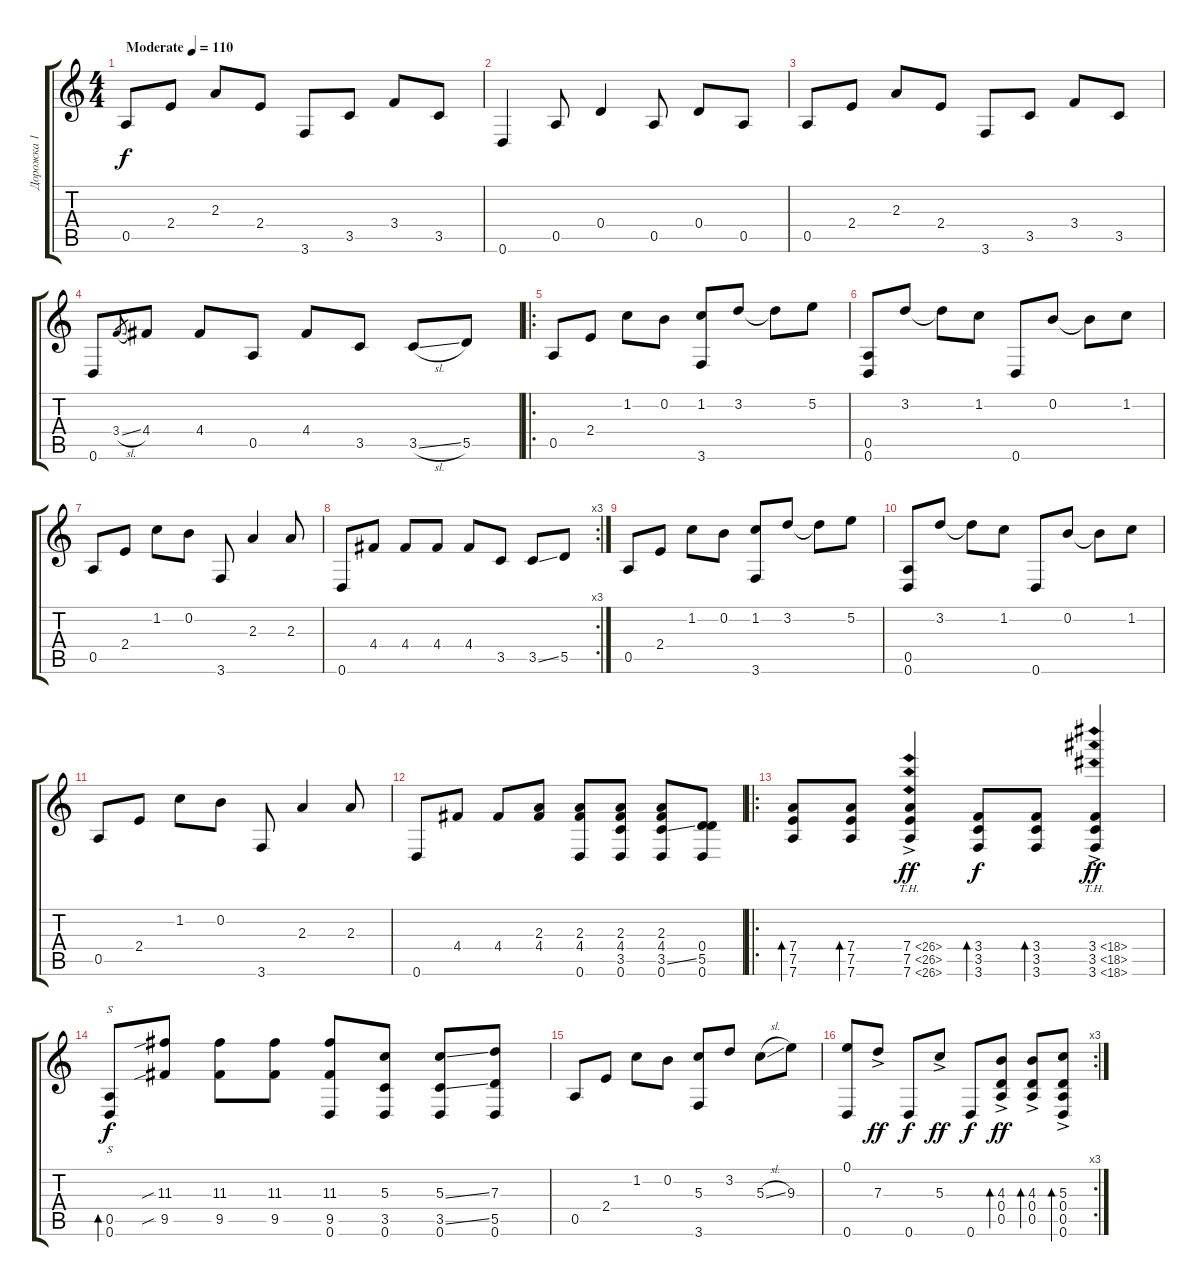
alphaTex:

\track ("Дорожка 1" "Дорожка 1") {instrument acousticguitarsteel}
\staff {score tabs}
\tuning (E4 B3 G3 D3 A2 D2) {hide}
\ts (4 4)
\tempo (110 "Moderate")
\clef g2
\ks c
0.5.8{dy f instrument acousticguitarsteel} 2.4.8 2.3.8 2.4.8 3.6.8 3.5.8 3.4.8 3.5.8 |
0.6.4 0.5.8 0.4.4 0.5.8 0.4.8 0.5.8 |
0.5.8 2.4.8 2.3.8 2.4.8 3.6.8 3.5.8 3.4.8 3.5.8 |
0.6.8 3.4{sl}.8{gr} 4.4.8 4.4.8 0.5.8 4.4.8 3.5.8 3.5{sl}.8 5.5.8 |
\ro
0.5.8 2.4.8 1.2.8 0.2.8 (1.2 3.6).8 3.2.8 3.2{t}.8 5.2.8 |
(0.5 0.6).8 3.2.8 3.2{t}.8 1.2.8 0.6.8 0.2.8 0.2{t}.8 1.2.8 |
0.5.8 2.4.8 1.2.8 0.2.8 3.6.8 2.3.4 2.3.8 |
\rc 3
0.6.8 4.4.8 4.4.8 4.4.8 4.4.8 3.5.8 3.5{ss}.8 5.5.8 |
0.5.8 2.4.8 1.2.8 0.2.8 (1.2 3.6).8 3.2.8 3.2{t}.8 5.2.8 |
(0.5 0.6).8 3.2.8 3.2{t}.8 1.2.8 0.6.8 0.2.8 0.2{t}.8 1.2.8 |
0.5.8 2.4.8 1.2.8 0.2.8 3.6.8 2.3.4 2.3.8 |
0.6.8 4.4.8 4.4.8 (2.3 4.4).8 (2.3 4.4 0.6).8 (2.3 4.4 3.5 0.6).8 (2.3 4.4 3.5{ss} 0.6).8 (0.4 5.5 0.6).8 |
\ro
(7.4 7.5 7.6).8{bd 60} (7.4 7.5 7.6).8{bd 60} (7.4{th 19 ac} 7.5{th 19} 7.6{th 19}).4{dy ff} (3.4 3.5 3.6).8{bd 60 dy f} (3.4 3.5 3.6).8{bd 60} (3.4{th 15 ac} 3.5{th 15} 3.6{th 15}).4{dy ff} |
(0.5 0.6).8{s bd 60 dy f} (11.3{sib} 9.5{sib}).8 (11.3 9.5).8 (11.3 9.5).8 (11.3 9.5 0.6).8 (5.3 3.5 0.6).8 (5.3{ss} 3.5{ss} 0.6).8 (7.3 5.5 0.6).8 |
0.5.8 2.4.8 1.2.8 0.2.8 (5.3 3.6).8 3.2.8 5.3{sl}.8 9.3.8 |
\rc 3
(0.1 0.6).8 7.3{ac}.8{dy ff} 0.6.8{dy f} 5.3{ac}.8{dy ff} 0.6.8{dy f} (4.3{ac} 0.4 0.5).8{bd 60 dy ff} (4.3{ac} 0.4 0.5).8{bd 60} (5.3{ac} 0.4 0.5 0.6).8{bd 60}
